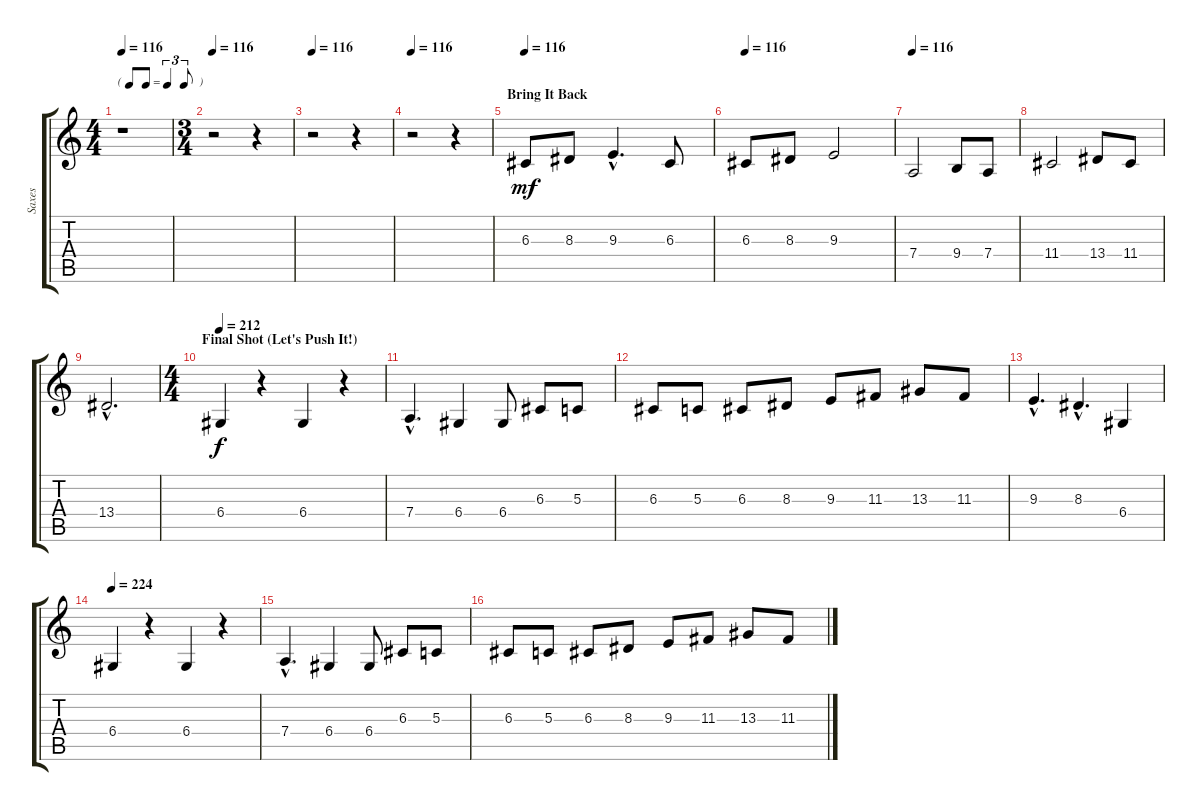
\track ("Saxes" "Saxes") {instrument tenorsax}
\staff {score tabs}
\tuning (E4 B3 G3 D3 A2 E2) {hide}
\ts (4 4)
\tf triplet8th
\tempo 116
\clef g2
\ks c
r.1{dy f} |
\ts (3 4)
\tempo 116
r.2 r.4 |
\tempo 116
r.2 r.4 |
\tempo 116
r.2 r.4 |
\section ("" "Bring It Back")
\tempo 116
6.3.8{dy mf} 8.3.8 9.3{hac}.4{d} 6.3.8 |
\tempo 116
6.3.8 8.3.8 9.3.2 |
\tempo 116
7.4.2 9.4.8 7.4.8 |
11.4.2 13.4.8 11.4.8 |
13.4{hac}.2{d} |
\ts (4 4)
\section ("" "Final Shot (Let's Push It!)")
\tempo 212
6.4.4{dy f} r.4 6.4.4 r.4 |
7.4{hac}.4{d} 6.4.4 6.4.8 6.3.8 5.3.8 |
6.3.8 5.3.8 6.3.8 8.3.8 9.3.8 11.3.8 13.3.8 11.3.8 |
9.3{hac}.4{d} 8.3{hac}.4{d} 6.4.4 |
\tempo 224
6.4.4 r.4 6.4.4 r.4 |
7.4{hac}.4{d} 6.4.4 6.4.8 6.3.8 5.3.8 |
6.3.8 5.3.8 6.3.8 8.3.8 9.3.8 11.3.8 13.3.8 11.3.8
